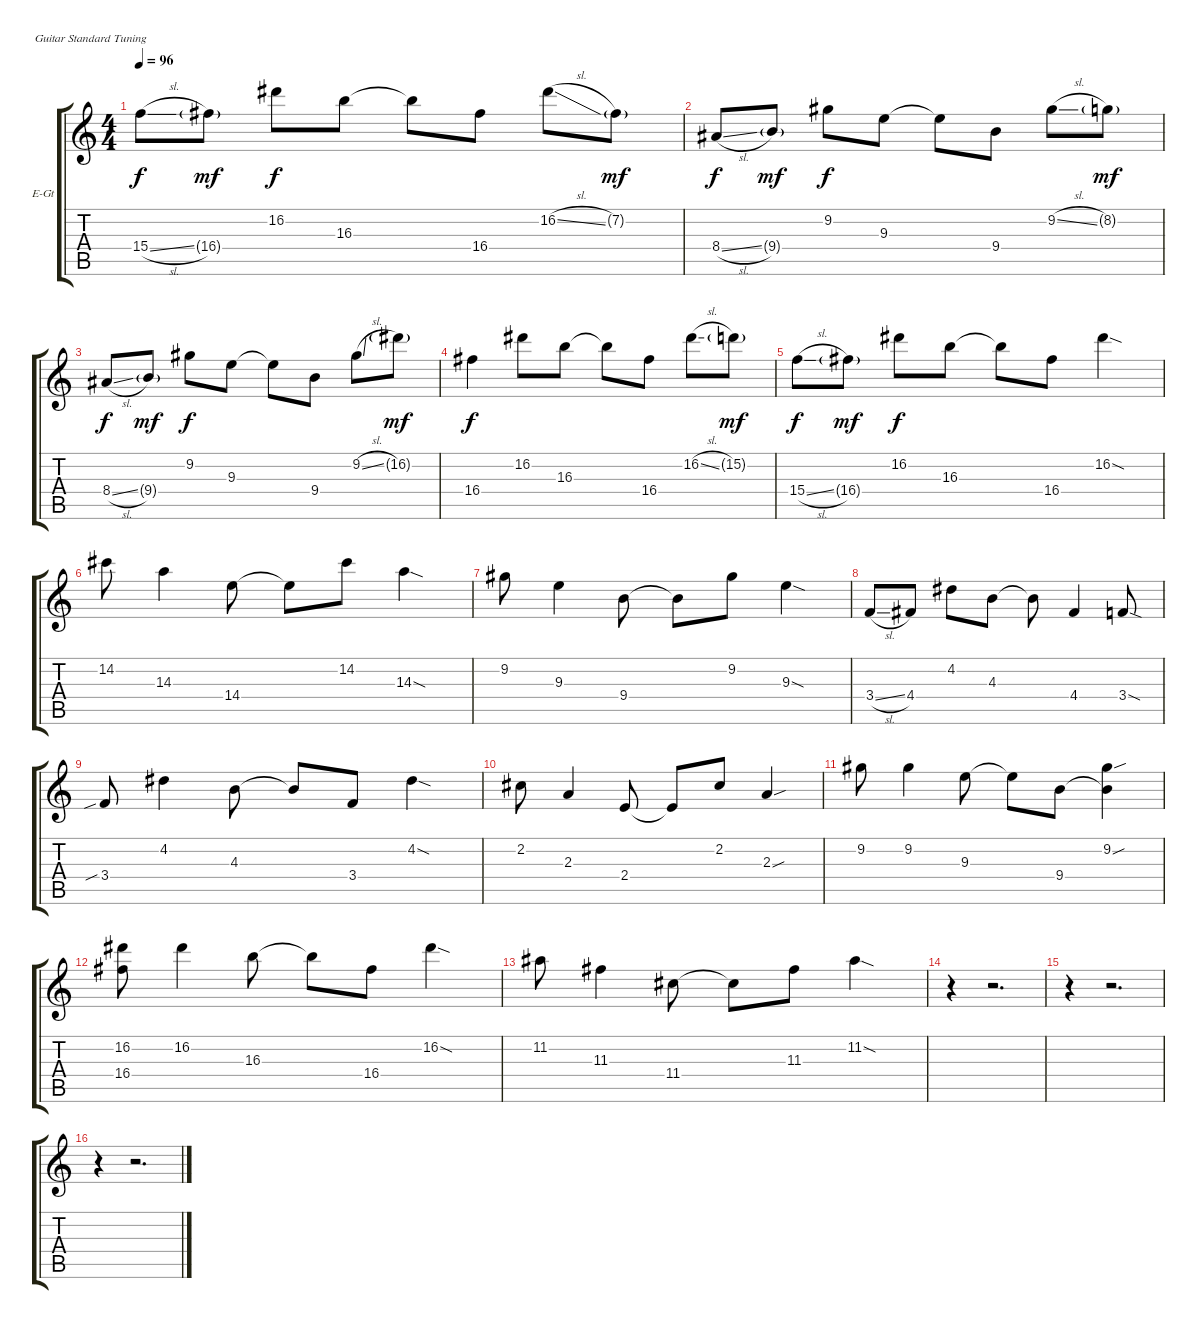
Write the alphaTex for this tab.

\bracketExtendMode groupsimilarinstruments
\firstSystemTrackNameOrientation horizontal
\otherSystemsTrackNameOrientation horizontal
\track ("Slide Guitar" "E-Gt") {instrument electricguitarclean}
\staff {score tabs}
\tuning (E4 B3 G3 D3 A2 E2)
\ts (4 4)
\tempo 96
\clef g2
\ks c
15.4{sl}.8{dy f} 16.4{g}.8{dy mf} 16.2.8{dy f} 16.3.8 16.3{t}.8 16.4.8 16.2{sl}.8 7.2{g}.8{dy mf} |
8.4{sl}.8{dy f} 9.4{g}.8{dy mf} 9.2.8{dy f} 9.3.8 9.3{t}.8 9.4.8 9.2{sl}.8 8.2{g}.8{dy mf} |
8.4{sl}.8{dy f} 9.4{g}.8{dy mf} 9.2.8{dy f} 9.3.8 9.3{t}.8 9.4.8 9.2{sl}.8 16.2{g}.8{dy mf} |
16.4.4{dy f} 16.2.8 16.3.8 16.3{t}.8 16.4.8 16.2{sl}.8 15.2{g}.8{dy mf} |
15.4{sl}.8{dy f} 16.4{g}.8{dy mf} 16.2.8{dy f} 16.3.8 16.3{t}.8 16.4.8 16.2{sod}.4 |
14.2.8 14.3.4 14.4.8 14.4{t}.8 14.2.8 14.3{sod}.4 |
9.2.8 9.3.4 9.4.8 9.4{t}.8 9.2.8 9.3{sod}.4 |
3.4{sl}.8 4.4.8 4.2.8 4.3.8 4.3{t}.8 4.4.4 3.4{sod}.8 |
3.4{sib}.8 4.2.4 4.3.8 4.3{t}.8 3.4.8 4.2{sod}.4 |
2.2.8 2.3.4 2.4.8 2.4{t}.8 2.2.8 2.3{sou}.4 |
9.2.8 9.2.4 9.3.8 9.3{t}.8 9.4.8 (9.2{sou} 9.4{t}).4 |
(16.2 16.4).8 16.2.4 16.3.8 16.3{t}.8 16.4.8 16.2{sod}.4 |
11.2.8 11.3.4 11.4.8 11.4{t}.8 11.3.8 11.2{sod}.4 |
r.4 r.2{d} |
r.4 r.2{d} |
r.4 r.2{d}
